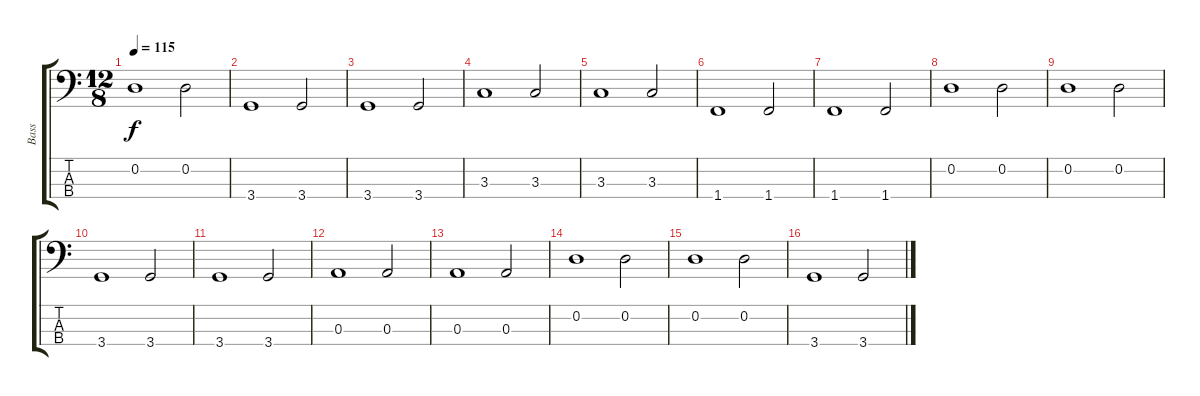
\track ("Bass" "Bass") {instrument acousticbass}
\staff {score tabs}
\tuning (G2 D2 A1 E1) {hide}
\ts (12 8)
\tempo 115
\clef f4
\ks c
0.2.1{dy f} 0.2.2 |
3.4.1 3.4.2 |
3.4.1 3.4.2 |
3.3.1 3.3.2 |
3.3.1 3.3.2 |
1.4.1 1.4.2 |
1.4.1 1.4.2 |
0.2.1 0.2.2 |
0.2.1 0.2.2 |
3.4.1 3.4.2 |
3.4.1 3.4.2 |
0.3.1 0.3.2 |
0.3.1 0.3.2 |
0.2.1 0.2.2 |
0.2.1 0.2.2 |
3.4.1 3.4.2
